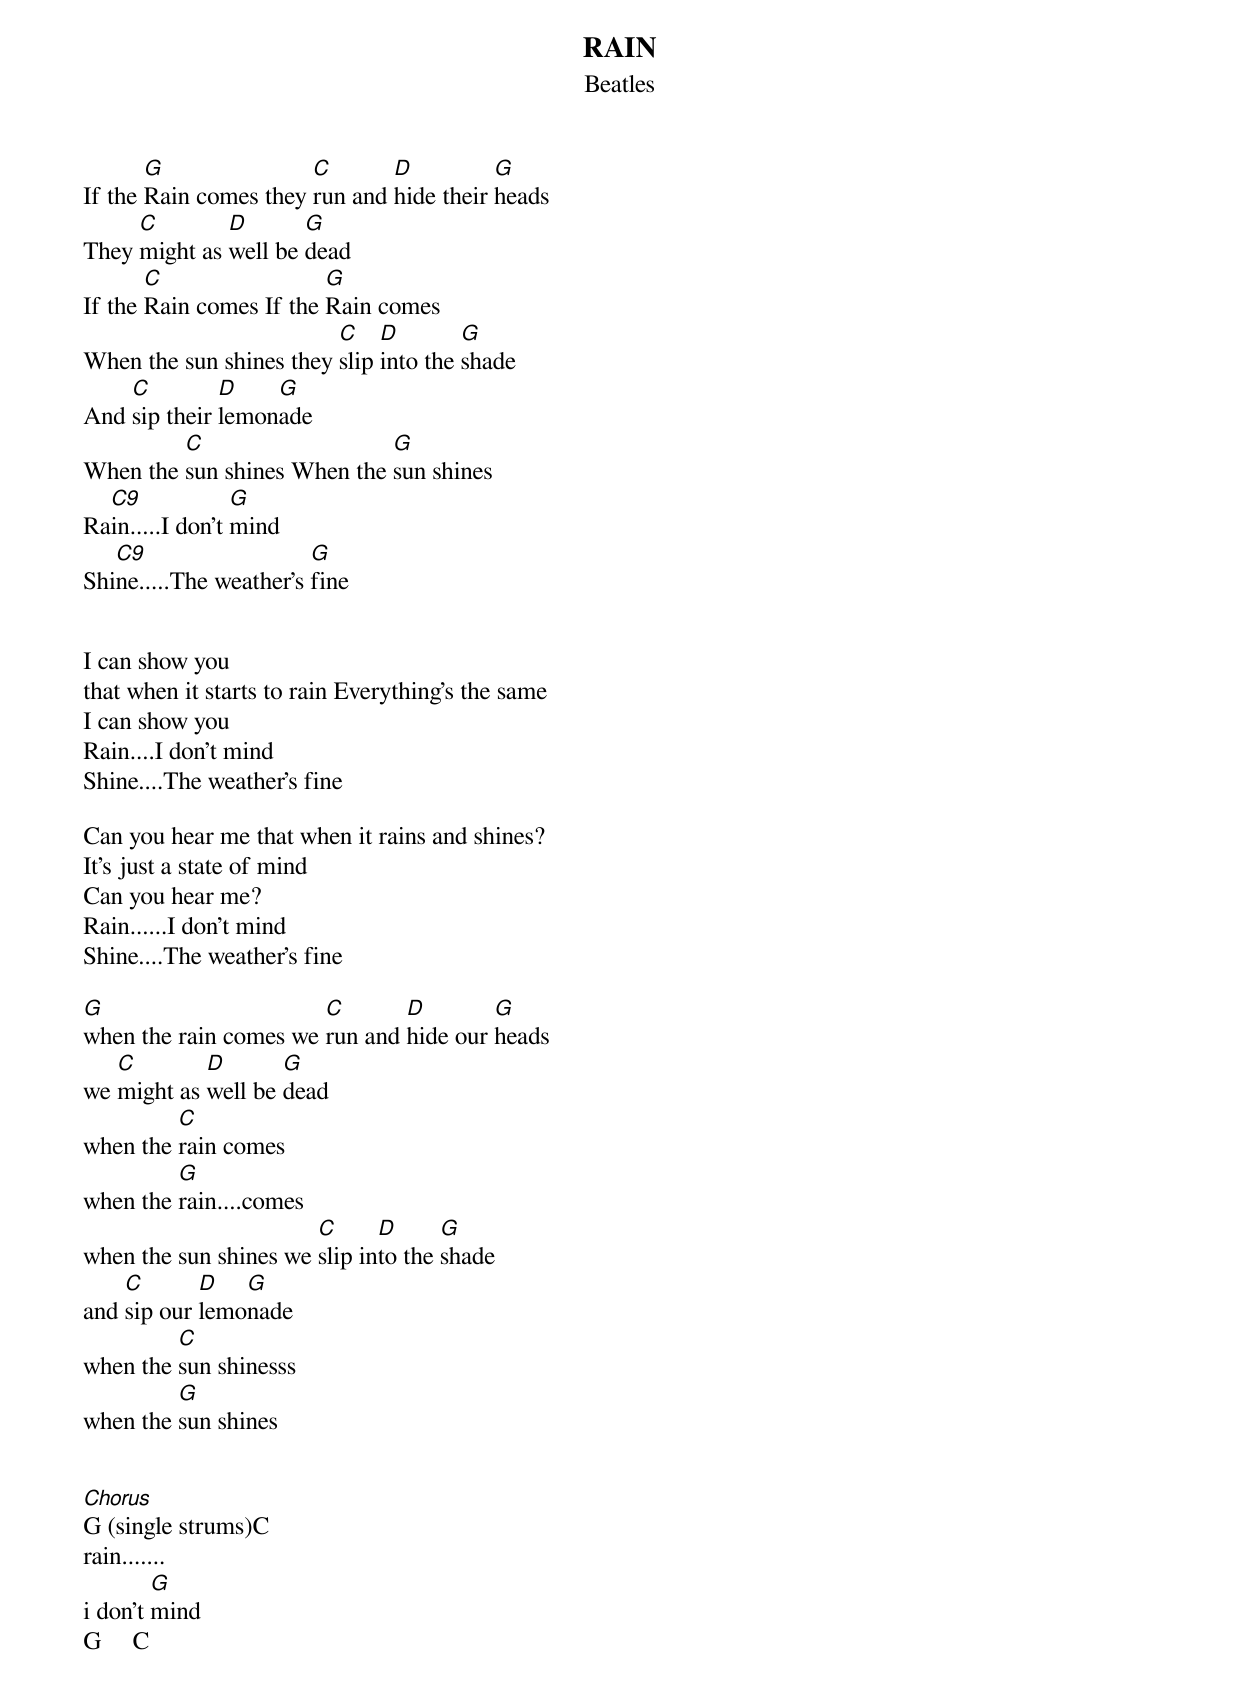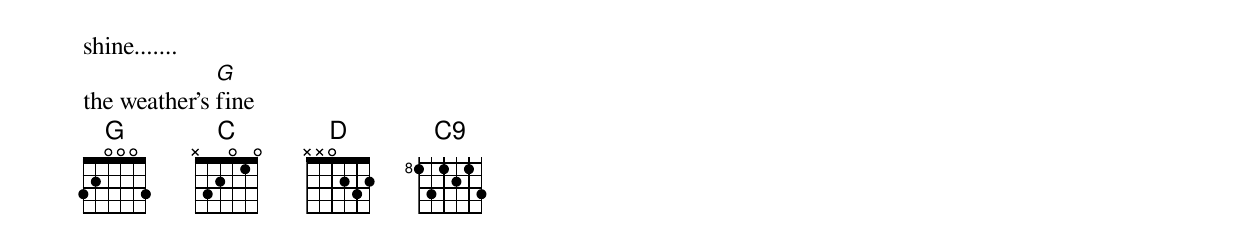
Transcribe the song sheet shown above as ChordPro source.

{title:RAIN}
{subtitle:Beatles}

If the [G]Rain comes they [C]run and [D]hide their [G]heads
They [C]might as [D]well be [G]dead
If the [C]Rain comes If the [G]Rain comes
When the sun shines they [C]slip [D]into the [G]shade
And [C]sip their [D]lemon[G]ade
When the [C]sun shines When the [G]sun shines
Ra[C9]in.....I don't [G]mind
Shi[C9]ne.....The weather's [G]fine


I can show you
that when it starts to rain Everything's the same
I can show you
Rain....I don't mind
Shine....The weather's fine

Can you hear me that when it rains and shines?
It's just a state of mind
Can you hear me?
Rain......I don't mind
Shine....The weather's fine

[G]when the rain comes we [C]run and [D]hide our [G]heads
we [C]might as [D]well be [G]dead
when the [C]rain comes
when the [G]rain....comes
when the sun shines we [C]slip in[D]to the [G]shade
and [C]sip our [D]lemo[G]nade
when the [C]sun shinesss
when the [G]sun shines


[Chorus]
G (single strums)C
rain.......
i don't [G]mind
G     C
shine.......
the weather's [G]fine
